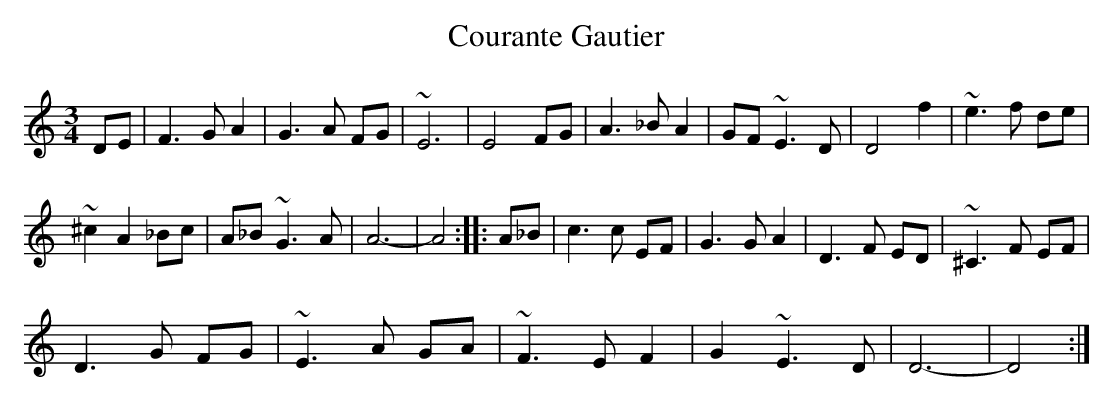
X:1
T:Courante Gautier
M:3/4
K:Ddor
DE|F3GA2|G3A FG|~E6|E4FG|A3_BA2|GF~E3D|D4f2|~e3f de|
~^c2A2_Bc|A_B~G3A|A6-|A4:||:A_B|c3c EF|G3GA2|D3F ED|~^C3F EF|
D3G FG|~E3A GA|~F3EF2|G2~E3D|D6-|D4:|
